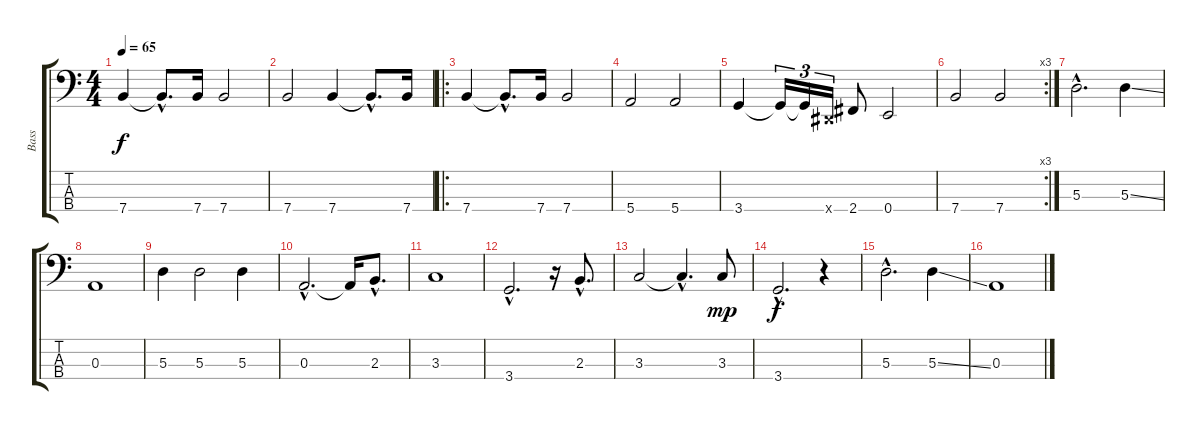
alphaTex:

\track ("Bass" "Bass") {instrument electricbassfinger}
\staff {score tabs}
\tuning (G2 D2 A1 E1) {hide}
\ts (4 4)
\tempo 65
\clef f4
\ks c
7.4.4{dy f instrument electricbassfinger} 7.4{hac t}.8{d} 7.4.16 7.4.2 |
7.4.2 7.4.4 7.4{hac t}.8{d} 7.4.16 |
\ro
7.4.4 7.4{hac t}.8{d} 7.4.16 7.4.2 |
5.4.2 5.4.2 |
3.4.4 3.4{t}.16{tu (3 2)} 3.4{t}.16{tu (3 2)} -1.4{x}.16{tu (3 2)} 2.4.8 0.4.2 |
\rc 3
7.4.2 7.4.2 |
5.3{hac}.2{d} 5.3{ss}.4 |
0.3.1 |
5.3.4 5.3.2 5.3.4 |
0.3{hac}.2{d} 0.3{t}.16 2.3{hac}.8{d} |
3.3.1 |
3.4{hac}.2{d} r.16 2.3{hac}.8{d} |
3.3.2 3.3{hac t}.4{d} 3.3.8{dy mp} |
3.4{hac}.2{d dy f} r.4 |
5.3{hac}.2{d} 5.3{ss}.4 |
0.3.1
